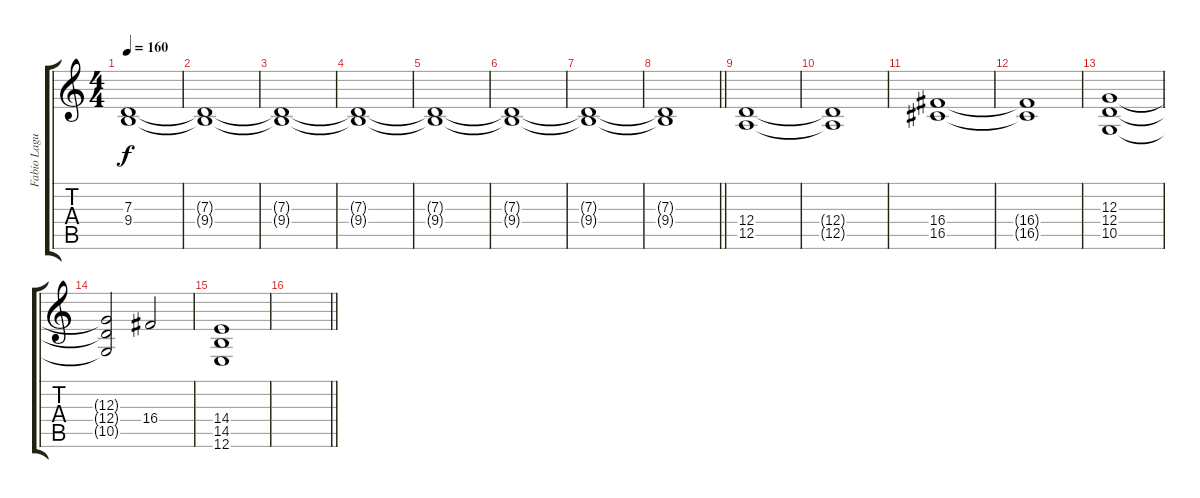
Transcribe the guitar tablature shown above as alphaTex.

\track ("Fabio Laguna" "Fabio Lagu") {instrument stringensemble2}
\staff {score tabs}
\tuning (E4 B3 G3 D3 A2 E2) {hide}
\ts (4 4)
\tempo 160
\clef g2
\ks c
(7.3 9.4).1{dy f} |
(7.3{t} 9.4{t}).1 |
(7.3{t} 9.4{t}).1 |
(7.3{t} 9.4{t}).1 |
(7.3{t} 9.4{t}).1 |
(7.3{t} 9.4{t}).1 |
(7.3{t} 9.4{t}).1 |
\barLineRight lightlight
(7.3{t} 9.4{t}).1 |
(12.4 12.5).1{volume 16} |
(12.4{t} 12.5{t}).1 |
(16.4 16.5).1 |
(16.4{t} 16.5{t}).1 |
(12.3 12.4 10.5).1 |
(12.3{t} 12.4{t} 10.5{t}).2 16.4.2 |
(14.4 14.5 12.6).1 |
\barLineRight lightlight
